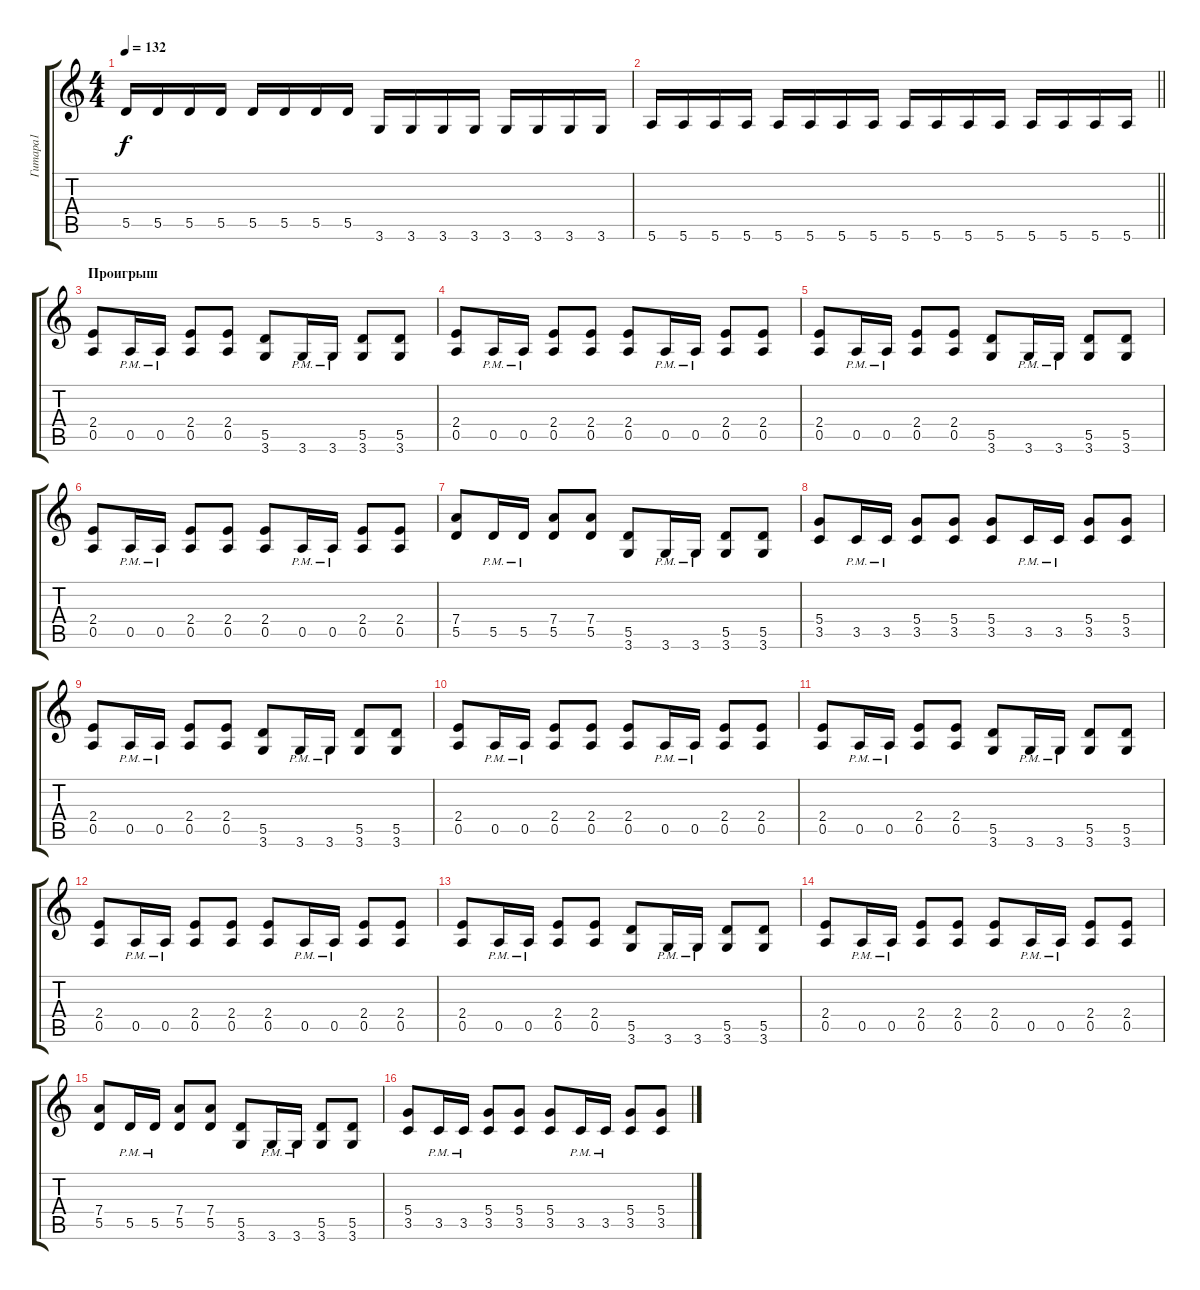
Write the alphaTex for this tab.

\track ("Гитара1" "Гитара1") {instrument distortionguitar}
\staff {score tabs}
\tuning (E4 B3 G3 D3 A2 E2) {hide}
\ts (4 4)
\tempo 132
\clef g2
\ks c
5.5.16{dy f} 5.5.16 5.5.16 5.5.16 5.5.16 5.5.16 5.5.16 5.5.16 3.6.16 3.6.16 3.6.16 3.6.16 3.6.16 3.6.16 3.6.16 3.6.16 |
\barLineRight lightlight
5.6.16 5.6.16 5.6.16 5.6.16 5.6.16 5.6.16 5.6.16 5.6.16 5.6.16 5.6.16 5.6.16 5.6.16 5.6.16 5.6.16 5.6.16 5.6.16 |
\section ("" "Проигрыш")
(2.4 0.5).8 0.5{pm}.16 0.5{pm}.16 (2.4 0.5).8 (2.4 0.5).8 (5.5 3.6).8 3.6{pm}.16 3.6{pm}.16 (5.5 3.6).8 (5.5 3.6).8 |
(2.4 0.5).8 0.5{pm}.16 0.5{pm}.16 (2.4 0.5).8 (2.4 0.5).8 (2.4 0.5).8 0.5{pm}.16 0.5{pm}.16 (2.4 0.5).8 (2.4 0.5).8 |
(2.4 0.5).8 0.5{pm}.16 0.5{pm}.16 (2.4 0.5).8 (2.4 0.5).8 (5.5 3.6).8 3.6{pm}.16 3.6{pm}.16 (5.5 3.6).8 (5.5 3.6).8 |
(2.4 0.5).8 0.5{pm}.16 0.5{pm}.16 (2.4 0.5).8 (2.4 0.5).8 (2.4 0.5).8 0.5{pm}.16 0.5{pm}.16 (2.4 0.5).8 (2.4 0.5).8 |
(7.4 5.5).8 5.5{pm}.16 5.5{pm}.16 (7.4 5.5).8 (7.4 5.5).8 (5.5 3.6).8 3.6{pm}.16 3.6{pm}.16 (5.5 3.6).8 (5.5 3.6).8 |
(5.4 3.5).8 3.5{pm}.16 3.5{pm}.16 (5.4 3.5).8 (5.4 3.5).8 (5.4 3.5).8 3.5{pm}.16 3.5{pm}.16 (5.4 3.5).8 (5.4 3.5).8 |
(2.4 0.5).8 0.5{pm}.16 0.5{pm}.16 (2.4 0.5).8 (2.4 0.5).8 (5.5 3.6).8 3.6{pm}.16 3.6{pm}.16 (5.5 3.6).8 (5.5 3.6).8 |
(2.4 0.5).8 0.5{pm}.16 0.5{pm}.16 (2.4 0.5).8 (2.4 0.5).8 (2.4 0.5).8 0.5{pm}.16 0.5{pm}.16 (2.4 0.5).8 (2.4 0.5).8 |
(2.4 0.5).8 0.5{pm}.16 0.5{pm}.16 (2.4 0.5).8 (2.4 0.5).8 (5.5 3.6).8 3.6{pm}.16 3.6{pm}.16 (5.5 3.6).8 (5.5 3.6).8 |
(2.4 0.5).8 0.5{pm}.16 0.5{pm}.16 (2.4 0.5).8 (2.4 0.5).8 (2.4 0.5).8 0.5{pm}.16 0.5{pm}.16 (2.4 0.5).8 (2.4 0.5).8 |
(2.4 0.5).8 0.5{pm}.16 0.5{pm}.16 (2.4 0.5).8 (2.4 0.5).8 (5.5 3.6).8 3.6{pm}.16 3.6{pm}.16 (5.5 3.6).8 (5.5 3.6).8 |
(2.4 0.5).8 0.5{pm}.16 0.5{pm}.16 (2.4 0.5).8 (2.4 0.5).8 (2.4 0.5).8 0.5{pm}.16 0.5{pm}.16 (2.4 0.5).8 (2.4 0.5).8 |
(7.4 5.5).8 5.5{pm}.16 5.5{pm}.16 (7.4 5.5).8 (7.4 5.5).8 (5.5 3.6).8 3.6{pm}.16 3.6{pm}.16 (5.5 3.6).8 (5.5 3.6).8 |
(5.4 3.5).8 3.5{pm}.16 3.5{pm}.16 (5.4 3.5).8 (5.4 3.5).8 (5.4 3.5).8 3.5{pm}.16 3.5{pm}.16 (5.4 3.5).8 (5.4 3.5).8
